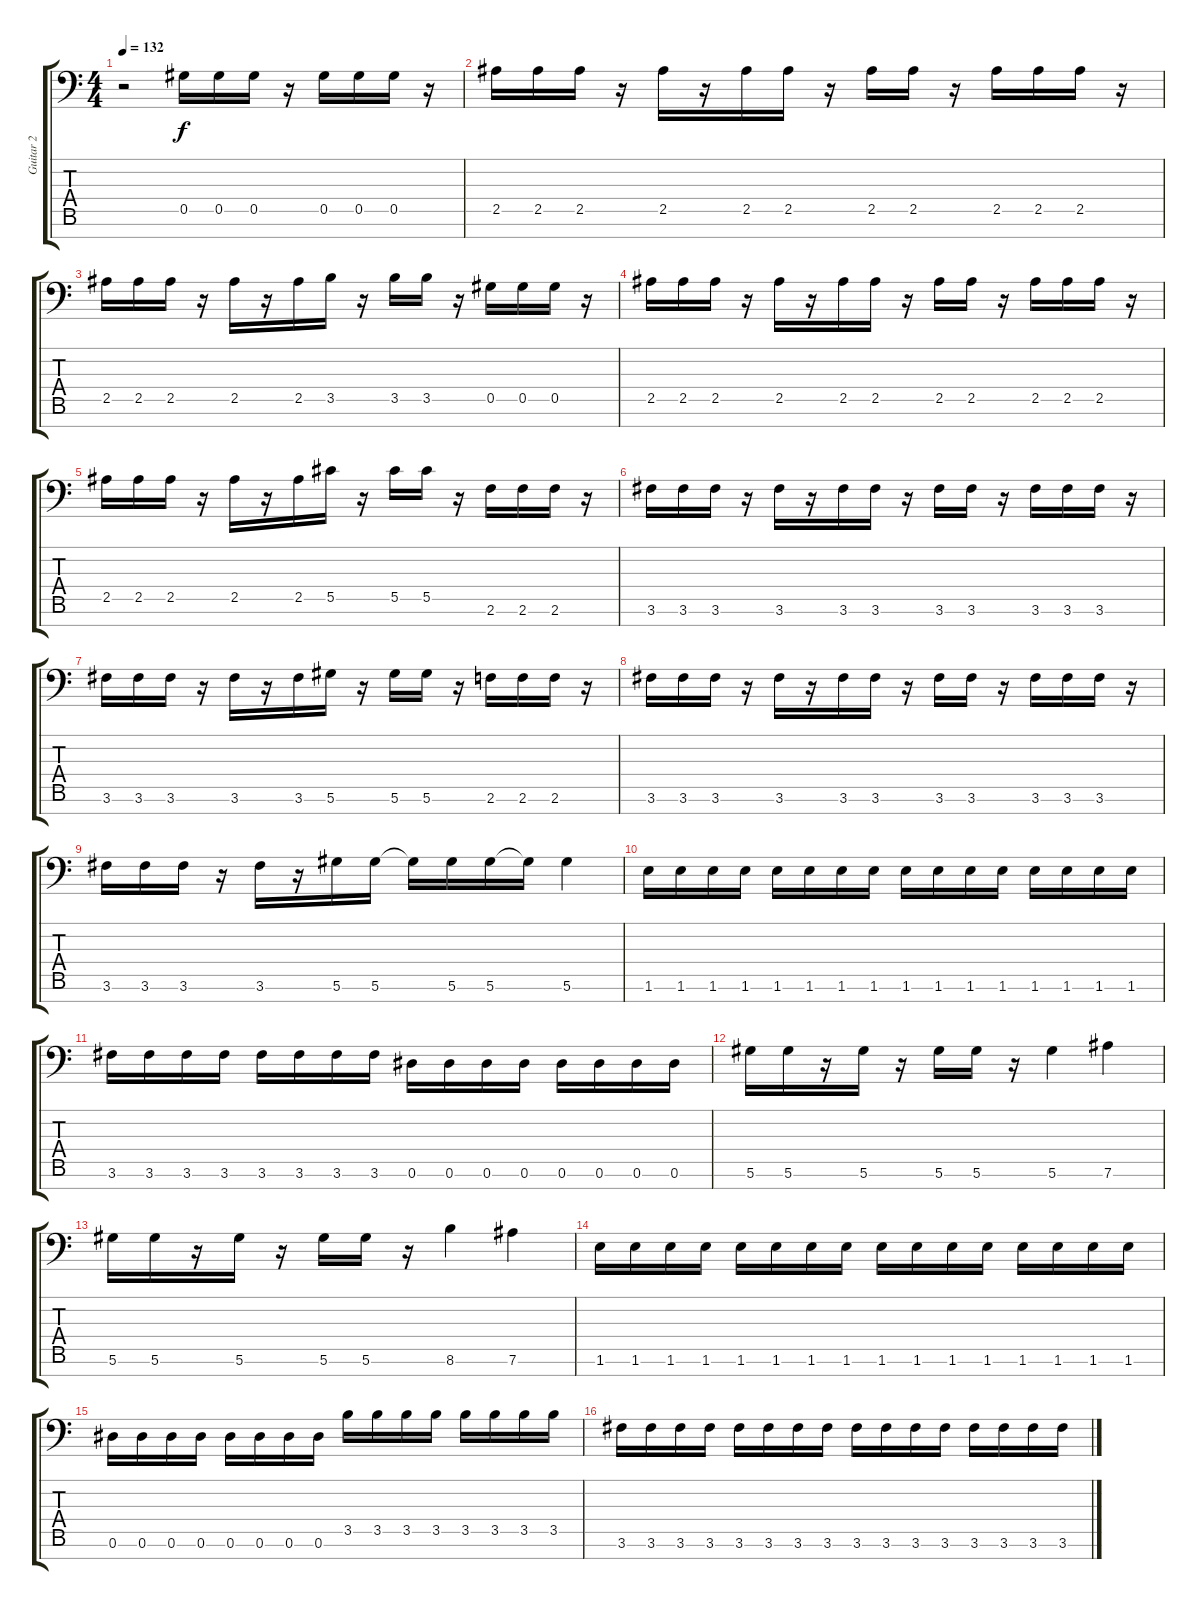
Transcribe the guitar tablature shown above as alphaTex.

\track ("Guitar 2" "Guitar 2") {mute instrument distortionguitar}
\staff {score tabs}
\tuning (Eb4 Bb3 Gb3 Db3 Ab2 Eb2 Bb1) {hide}
\ts (4 4)
\tempo 132
\clef f4
\ks c
r.2{dy f} 0.5.16 0.5.16 0.5.16 r.16 0.5.16 0.5.16 0.5.16 r.16 |
2.5.16 2.5.16 2.5.16 r.16 2.5.16 r.16 2.5.16 2.5.16 r.16 2.5.16 2.5.16 r.16 2.5.16 2.5.16 2.5.16 r.16 |
2.5.16 2.5.16 2.5.16 r.16 2.5.16 r.16 2.5.16 3.5.16 r.16 3.5.16 3.5.16 r.16 0.5.16 0.5.16 0.5.16 r.16 |
2.5.16 2.5.16 2.5.16 r.16 2.5.16 r.16 2.5.16 2.5.16 r.16 2.5.16 2.5.16 r.16 2.5.16 2.5.16 2.5.16 r.16 |
2.5.16 2.5.16 2.5.16 r.16 2.5.16 r.16 2.5.16 5.5.16 r.16 5.5.16 5.5.16 r.16 2.6.16 2.6.16 2.6.16 r.16 |
3.6.16 3.6.16 3.6.16 r.16 3.6.16 r.16 3.6.16 3.6.16 r.16 3.6.16 3.6.16 r.16 3.6.16 3.6.16 3.6.16 r.16 |
3.6.16 3.6.16 3.6.16 r.16 3.6.16 r.16 3.6.16 5.6.16 r.16 5.6.16 5.6.16 r.16 2.6.16 2.6.16 2.6.16 r.16 |
3.6.16 3.6.16 3.6.16 r.16 3.6.16 r.16 3.6.16 3.6.16 r.16 3.6.16 3.6.16 r.16 3.6.16 3.6.16 3.6.16 r.16 |
3.6.16 3.6.16 3.6.16 r.16 3.6.16 r.16 5.6.16 5.6.16 5.6{t}.16 5.6.16 5.6.16 5.6{t}.16 5.6.4 |
1.6.16 1.6.16 1.6.16 1.6.16 1.6.16 1.6.16 1.6.16 1.6.16 1.6.16 1.6.16 1.6.16 1.6.16 1.6.16 1.6.16 1.6.16 1.6.16 |
3.6.16 3.6.16 3.6.16 3.6.16 3.6.16 3.6.16 3.6.16 3.6.16 0.6.16 0.6.16 0.6.16 0.6.16 0.6.16 0.6.16 0.6.16 0.6.16 |
5.6.16 5.6.16 r.16 5.6.16 r.16 5.6.16 5.6.16 r.16 5.6.4 7.6.4 |
5.6.16 5.6.16 r.16 5.6.16 r.16 5.6.16 5.6.16 r.16 8.6.4 7.6.4 |
1.6.16 1.6.16 1.6.16 1.6.16 1.6.16 1.6.16 1.6.16 1.6.16 1.6.16 1.6.16 1.6.16 1.6.16 1.6.16 1.6.16 1.6.16 1.6.16 |
0.6.16 0.6.16 0.6.16 0.6.16 0.6.16 0.6.16 0.6.16 0.6.16 3.5.16 3.5.16 3.5.16 3.5.16 3.5.16 3.5.16 3.5.16 3.5.16 |
3.6.16 3.6.16 3.6.16 3.6.16 3.6.16 3.6.16 3.6.16 3.6.16 3.6.16 3.6.16 3.6.16 3.6.16 3.6.16 3.6.16 3.6.16 3.6.16
